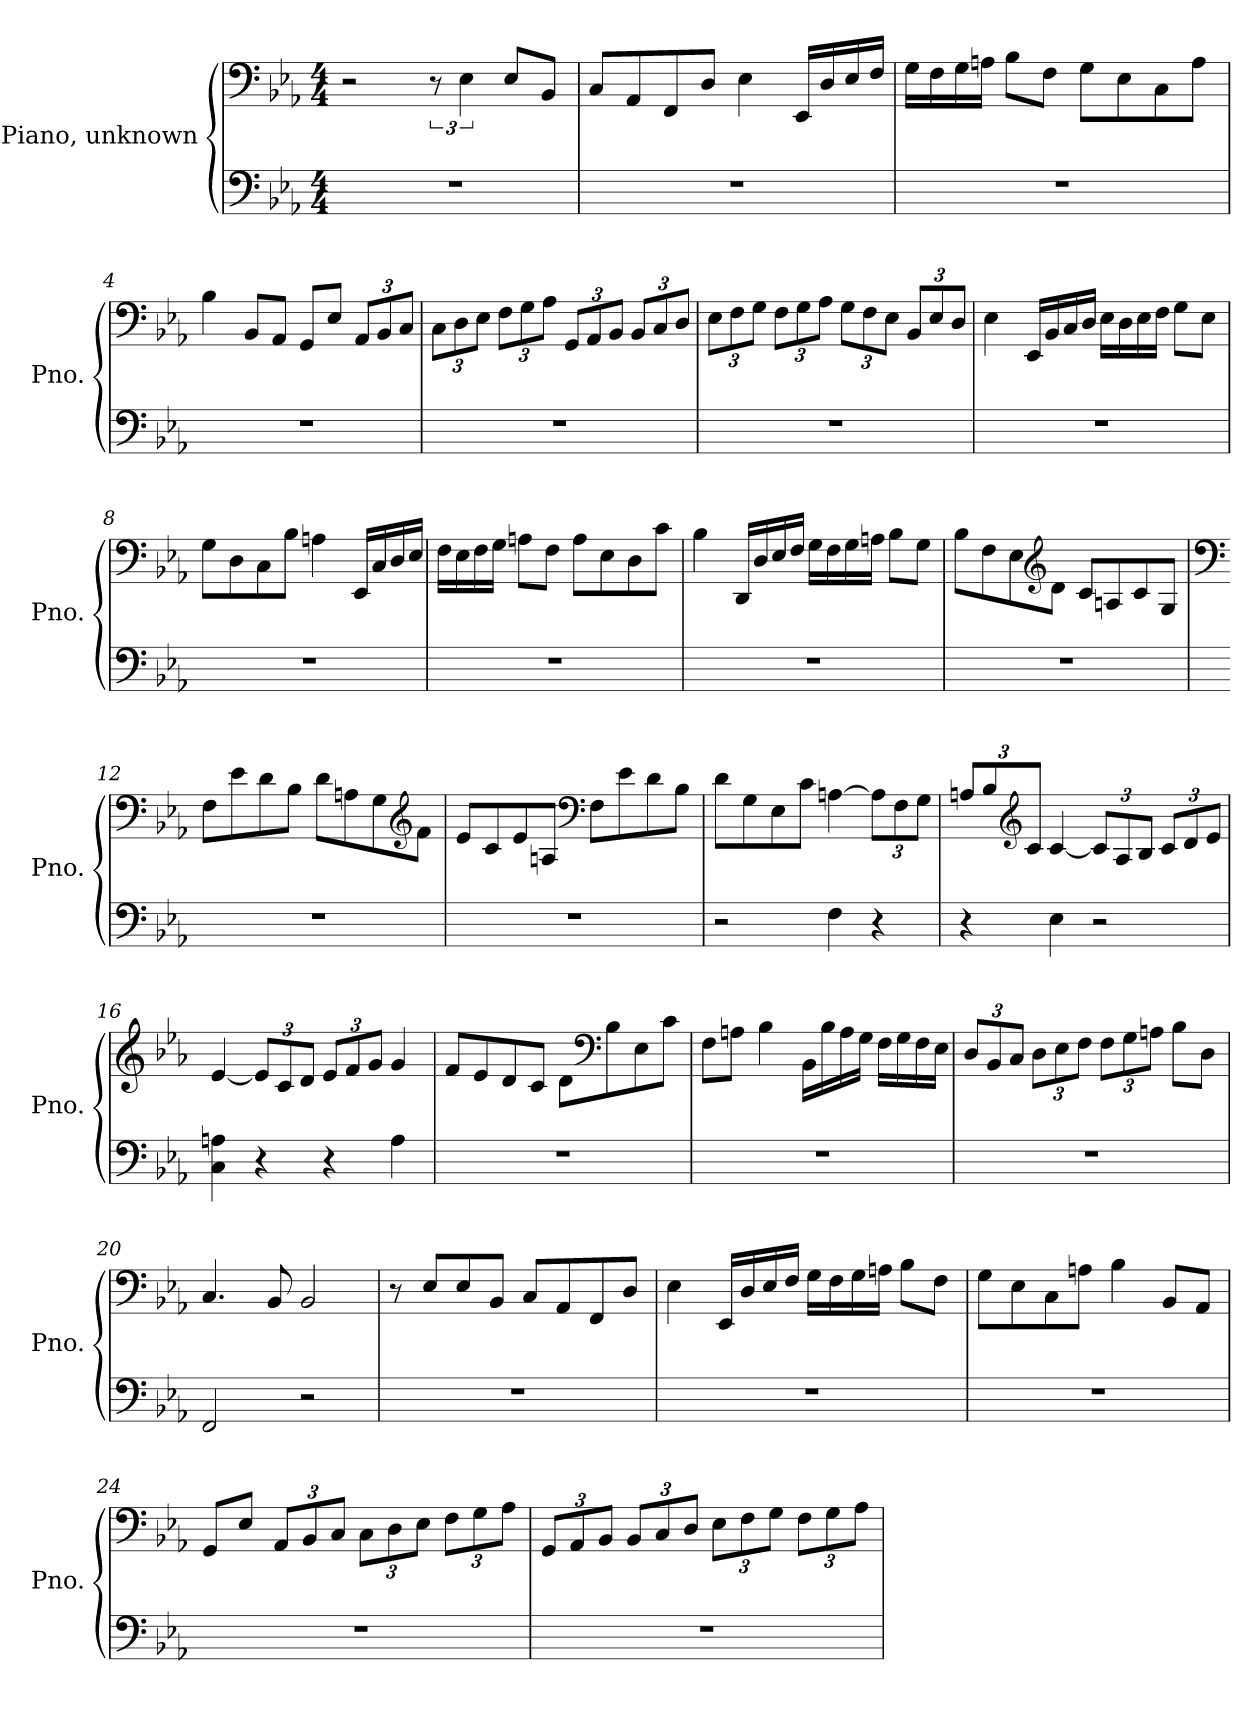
**kern	**kern
*part1	*part1
*staff2	*staff1
*I"Piano, unknown	*
*I'Pno.	*
*clefF4	*clefF4
*k[b-e-a-]	*k[b-e-a-]
*M4/4	*M4/4
*MM120	*MM120
=1	=1
1r	2r
.	12r
.	6E-\
.	8E-/L
.	8BB-/J
=2	=2
1r	8C/L
.	8AA-/
.	8FF/
.	8D/J
.	4E-\
.	16EE-/LL
.	16D/
.	16E-/
.	16F/JJ
=3	=3
1r	16G\LL
.	16F\
.	16G\
.	16An\JJ
.	8B-\L
.	8F\J
.	8G\L
.	8E-\
.	8C\
.	8A\J
=4	=4
1r	4B-\
.	8BB-/L
.	8AA-/J
.	8GG/L
.	8E-/J
*	*Xbrackettup
.	12AA-/L
.	12BB-/
.	12C/J
!!LO:LB:g=z
=5	=5
1r	12C\L
.	12D\
.	12E-\J
.	12F\L
.	12G\
.	12A-\J
.	12GG/L
.	12AA-/
.	12BB-/J
.	12BB-/L
.	12C/
.	12D/J
=6	=6
1r	12E-\L
.	12F\
.	12G\J
.	12F\L
.	12G\
.	12A-\J
.	12G\L
.	12F\
.	12E-\J
.	12BB-/L
.	12E-/
.	12D/J
=7	=7
1r	4E-\
.	16EE-/LL
.	16BB-/
.	16C/
.	16D/JJ
.	16E-\LL
.	16D\
.	16E-\
.	16F\JJ
.	8G\L
.	8E-\J
!!LO:LB:g=z
=8	=8
1r	8G\L
.	8D\
.	8C\
.	8B-\J
.	4An\
.	16EE-/LL
.	16C/
.	16D/
.	16E-/JJ
=9	=9
1r	16F\LL
.	16E-\
.	16F\
.	16G\JJ
.	8An\L
.	8F\J
.	8A\L
.	8E-\
.	8D\
.	8c\J
=10	=10
1r	4B-\
.	16DD/LL
.	16D/
.	16E-/
.	16F/JJ
.	16G\LL
.	16F\
.	16G\
.	16An\JJ
.	8B-\L
.	8G\J
=11	=11
1r	8B-\L
.	8F\
.	8E-\
*	*clefG2
.	8d\J
.	8c/L
.	8An/
.	8c/
.	8G/J
!!LO:LB:g=z
=12	=12
*	*clefF4
1r	8F\L
.	8e-\
.	8d\
.	8B-\J
.	8d\L
.	8An\
.	8G\
*	*clefG2
.	8f\J
=13	=13
1r	8e-/L
.	8c/
.	8e-/
.	8An/J
*	*clefF4
.	8F\L
.	8e-\
.	8d\
.	8B-\J
=14	=14
2r	8d\L
.	8G\
.	8E-\
.	8c\J
4F\	[4An\
4r	12A\L]
.	12F\
.	12G\J
!!LO:LB:g=z
=15	=15
4r	12An/L
.	12B-/
*	*clefG2
.	12c/J
4E-\	[4c/
2r	12c/L]
.	12A/
.	12B-/J
.	12c/L
.	12d/
.	12e-/J
=16	=16
4C\ 4An\	[4e-/
4r	12e-/L]
.	12c/
.	12d/J
4r	12e-/L
.	12f/
.	12g/J
4A\	4g/
=17	=17
1r	8f/L
.	8e-/
.	8d/
.	8c/J
.	8d\L
*	*clefF4
.	8B-\
.	8E-\
.	8c\J
!!LO:LB:g=z
=18	=18
1r	8F\L
.	8An\J
.	4B-\
.	16BB-\LL
.	16B-\
.	16A\
.	16G\JJ
.	16F\LL
.	16G\
.	16F\
.	16E-\JJ
=19	=19
1r	12D/L
.	12BB-/
.	12C/J
.	12D\L
.	12E-\
.	12F\J
.	12F\L
.	12G\
.	12An\J
.	8B-\L
.	8D\J
=20	=20
2FF/	4.C/
.	8BB-/
2r	2BB-/
=21	=21
1r	8r
.	8E-/L
.	8E-/
.	8BB-/J
.	8C/L
.	8AA-/
.	8FF/
.	8D/J
!!LO:PB:g=z
=22	=22
1r	4E-\
.	16EE-/LL
.	16D/
.	16E-/
.	16F/JJ
.	16G\LL
.	16F\
.	16G\
.	16An\JJ
.	8B-\L
.	8F\J
=23	=23
1r	8G\L
.	8E-\
.	8C\
.	8An\J
.	4B-\
.	8BB-/L
.	8AA-/J
=24	=24
1r	8GG/L
.	8E-/J
.	12AA-/L
.	12BB-/
.	12C/J
.	12C\L
.	12D\
.	12E-\J
.	12F\L
.	12G\
.	12A-\J
=25	=25
1r	12GG/L
.	12AA-/
.	12BB-/J
.	12BB-/L
.	12C/
.	12D/J
.	12E-\L
.	12F\
.	12G\J
.	12F\L
.	12G\
.	12A-\J
=	=
*-	*-
